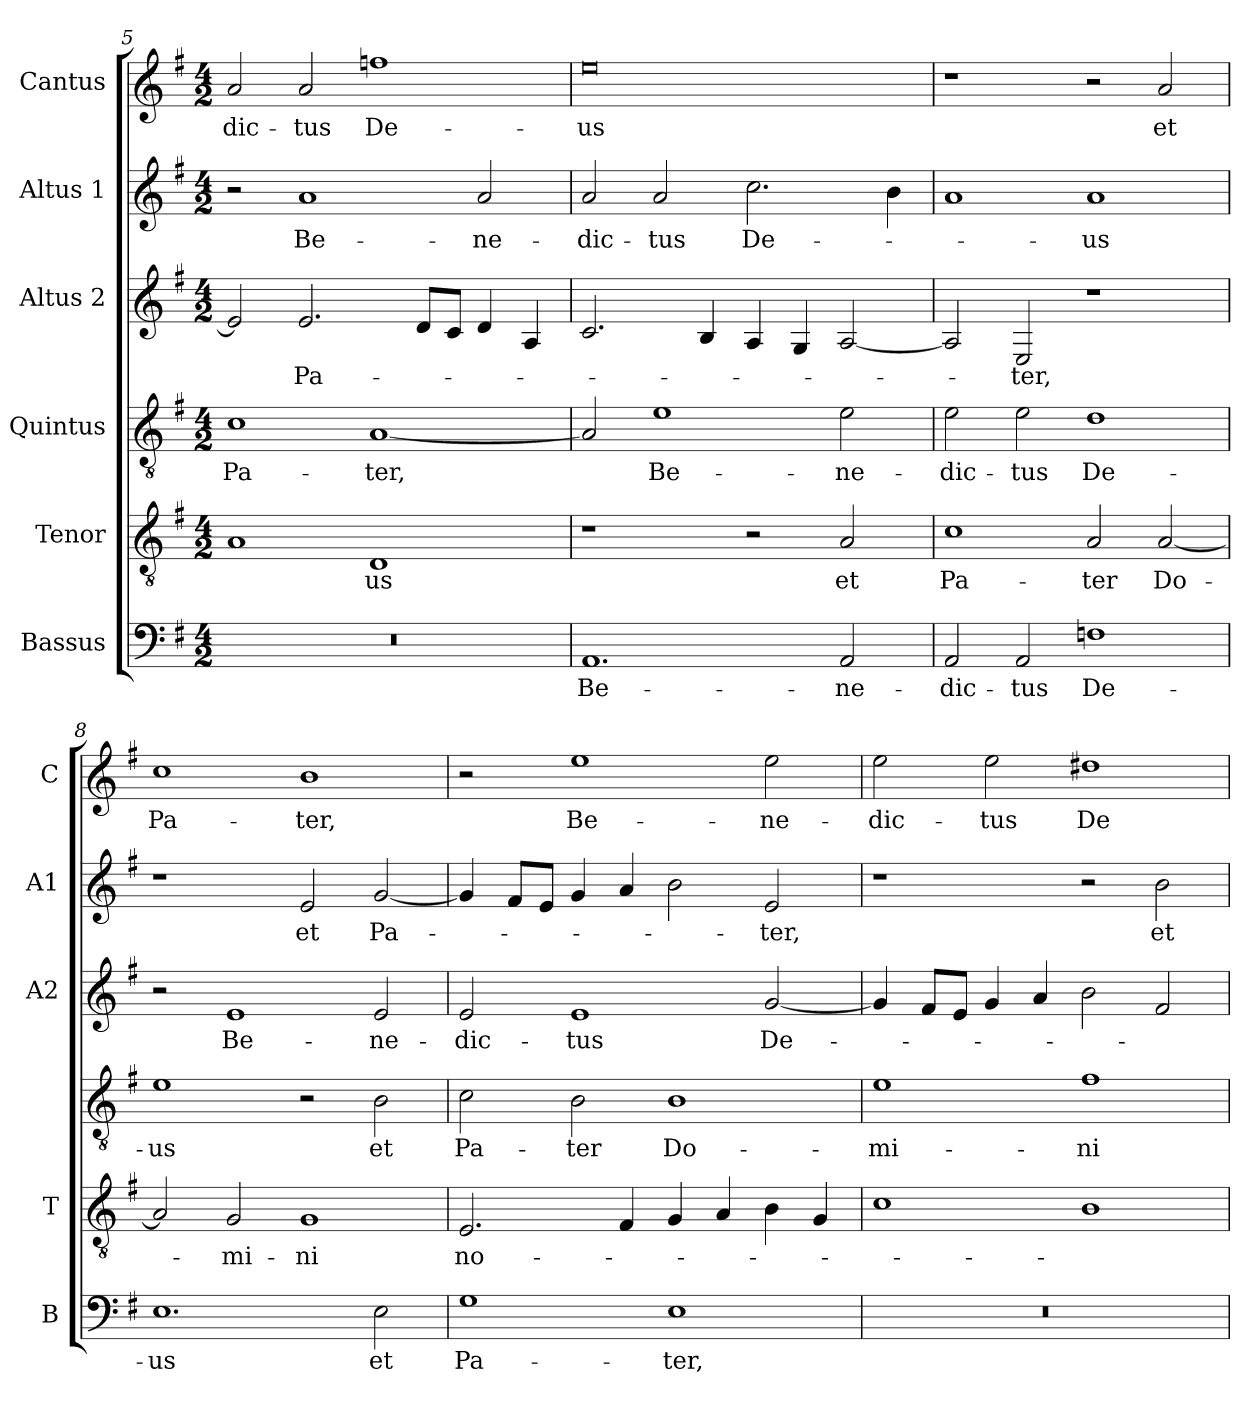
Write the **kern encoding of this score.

**kern	**text	**kern	**text	**kern	**text	**kern	**text	**kern	**text	**kern	**text
*part6	*part6	*part5	*part5	*part4	*part4	*part3	*part3	*part2	*part2	*part1	*part1
*staff6	*staff6	*staff5	*staff5	*staff4	*staff4	*staff3	*staff3	*staff2	*staff2	*staff1	*staff1
*I"Bassus	*	*I"Tenor	*	*I"Quintus	*	*I"Altus 2	*	*I"Altus 1	*	*I"Cantus	*
*I'B	*	*I'T	*	*	*	*I'A2	*	*I'A1	*	*I'C	*
!!LO:LB:g=z
*clefF4	*	*clefGv2	*	*clefGv2	*	*clefG2	*	*clefG2	*	*clefG2	*
*k[f#]	*	*k[f#]	*	*k[f#]	*	*k[f#]	*	*k[f#]	*	*k[f#]	*
*G:	*	*G:	*	*G:	*	*G:	*	*G:	*	*G:	*
*M4/2	*	*M4/2	*	*M4/2	*	*M4/2	*	*M4/2	*	*M4/2	*
=5	=5	=5	=5	=5	=5	=5	=5	=5	=5	=5	=5
!	!	!	!	!	!LO:LY:b	!	!	!	!	!	!LO:LY:b
0r	.	1A	.	1c	Pa-	2e/]	.	2r	.	2a/	-dic-
!	!	!	!	!	!	!	!LO:LY:b	!	!LO:LY:b	!	!LO:LY:b
.	.	.	.	.	.	2.e/	Pa-	1a	Be-	2a/	-tus
!	!	!	!LO:LY:b	!	!LO:LY:b	!	!	!	!	!	!LO:LY:b
.	.	1D	-us	[1A	-ter,	.	.	.	.	1ffn	De-
.	.	.	.	.	.	8d/L	.	.	.	.	.
.	.	.	.	.	.	8c/J	.	.	.	.	.
!	!	!	!	!	!	!	!	!	!LO:LY:b	!	!
.	.	.	.	.	.	4d/	.	2a/	-ne-	.	.
.	.	.	.	.	.	4A/	.	.	.	.	.
=6	=6	=6	=6	=6	=6	=6	=6	=6	=6	=6	=6
!	!LO:LY:b	!	!	!	!	!	!	!	!LO:LY:b	!	!LO:LY:b
1.AA	Be-	1r	.	2A/]	.	2.c/	.	2a/	-dic-	0ee	-us
!	!	!	!	!	!LO:LY:b	!	!	!	!LO:LY:b	!	!
.	.	.	.	1e	Be-	.	.	2a/	-tus	.	.
.	.	.	.	.	.	4B/	.	.	.	.	.
!	!	!	!	!	!	!	!	!	!LO:LY:b	!	!
.	.	2r	.	.	.	4A/	.	2.cc\	De-	.	.
.	.	.	.	.	.	4G/	.	.	.	.	.
!	!LO:LY:b	!	!LO:LY:b	!	!LO:LY:b	!	!	!	!	!	!
2AA/	-ne-	2A/	et	2e\	-ne-	[2A/	.	.	.	.	.
.	.	.	.	.	.	.	.	4b\	.	.	.
=7	=7	=7	=7	=7	=7	=7	=7	=7	=7	=7	=7
!	!LO:LY:b	!	!LO:LY:b	!	!LO:LY:b	!	!	!	!	!	!
2AA/	-dic-	1c	Pa-	2e\	-dic-	2A/]	.	1a	.	1r	.
!	!LO:LY:b	!	!	!	!LO:LY:b	!	!LO:LY:b	!	!	!	!
2AA/	-tus	.	.	2e\	-tus	2E/	-ter,	.	.	.	.
!	!LO:LY:b	!	!LO:LY:b	!	!LO:LY:b	!	!	!	!LO:LY:b	!	!
1Fn	De-	2A/	-ter	1d	De-	1r	.	1a	-us	2r	.
!	!	!	!LO:LY:b	!	!	!	!	!	!	!	!LO:LY:b
.	.	[2A/	Do-	.	.	.	.	.	.	2a/	et
=8	=8	=8	=8	=8	=8	=8	=8	=8	=8	=8	=8
!	!LO:LY:b	!	!	!	!LO:LY:b	!	!	!	!	!	!LO:LY:b
1.E	-us	2A/]	.	1e	-us	2r	.	1r	.	1cc	Pa-
!	!	!	!LO:LY:b	!	!	!	!LO:LY:b	!	!	!	!
.	.	2G/	-mi-	.	.	1e	Be-	.	.	.	.
!	!	!	!LO:LY:b	!	!	!	!	!	!LO:LY:b	!	!LO:LY:b
.	.	1G	-ni	2r	.	.	.	2e/	et	1b	-ter,
!	!LO:LY:b	!	!	!	!LO:LY:b	!	!LO:LY:b	!	!LO:LY:b	!	!
2E\	et	.	.	2B\	et	2e/	-ne-	[2g/	Pa-	.	.
=9	=9	=9	=9	=9	=9	=9	=9	=9	=9	=9	=9
!	!LO:LY:b	!	!LO:LY:b	!	!LO:LY:b	!	!LO:LY:b	!	!	!	!
1G	Pa-	2.E/	no-	2c\	Pa-	2e/	-dic-	4g/]	.	2r	.
.	.	.	.	.	.	.	.	8f#/L	.	.	.
.	.	.	.	.	.	.	.	8e/J	.	.	.
!	!	!	!	!	!LO:LY:b	!	!LO:LY:b	!	!	!	!LO:LY:b
.	.	.	.	2B\	-ter	1e	-tus	4g/	.	1ee	Be-
.	.	4F#/	.	.	.	.	.	4a/	.	.	.
!	!LO:LY:b	!	!	!	!LO:LY:b	!	!	!	!	!	!
1E	-ter,	4G/	.	1B	Do-	.	.	2b\	.	.	.
.	.	4A/	.	.	.	.	.	.	.	.	.
!	!	!	!	!	!	!	!LO:LY:b	!	!LO:LY:b	!	!LO:LY:b
.	.	4B\	.	.	.	[2g/	De-	2e/	-ter,	2ee\	-ne-
.	.	4G/	.	.	.	.	.	.	.	.	.
!!LO:LB:g=z
=10	=10	=10	=10	=10	=10	=10	=10	=10	=10	=10	=10
!	!	!	!	!	!LO:LY:b	!	!	!	!	!	!LO:LY:b
0r	.	1c	.	1e	-mi-	4g/]	.	1r	.	2ee\	-dic-
.	.	.	.	.	.	8f#/L	.	.	.	.	.
.	.	.	.	.	.	8e/J	.	.	.	.	.
!	!	!	!	!	!	!	!	!	!	!	!LO:LY:b
.	.	.	.	.	.	4g/	.	.	.	2ee\	-tus
.	.	.	.	.	.	4a/	.	.	.	.	.
!	!	!	!	!	!LO:LY:b	!	!	!	!	!	!LO:LY:b
.	.	1B	.	1f#i	-ni	2b\	.	2r	.	1dd#X	De-
!	!	!	!	!	!	!	!	!	!LO:LY:b	!	!
.	.	.	.	.	.	2f#/	.	2b\	et	.	.
=	=	=	=	=	=	=	=	=	=	=	=
*-	*-	*-	*-	*-	*-	*-	*-	*-	*-	*-	*-
